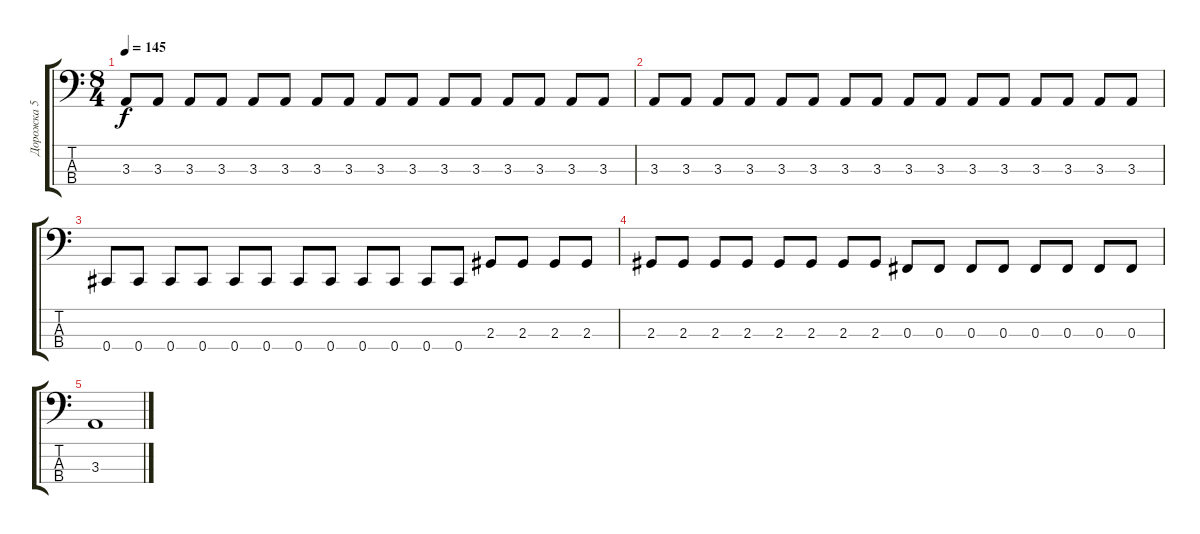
\track ("Дорожка 5" "Дорожка 5") {instrument electricbasspick}
\staff {score tabs}
\tuning (E2 B1 Gb1 Db1) {hide}
\ts (8 4)
\tempo 145
\clef f4
\ks c
3.3.8{dy f} 3.3.8 3.3.8 3.3.8 3.3.8 3.3.8 3.3.8 3.3.8 3.3.8 3.3.8 3.3.8 3.3.8 3.3.8 3.3.8 3.3.8 3.3.8 |
3.3.8 3.3.8 3.3.8 3.3.8 3.3.8 3.3.8 3.3.8 3.3.8 3.3.8 3.3.8 3.3.8 3.3.8 3.3.8 3.3.8 3.3.8 3.3.8 |
0.4.8 0.4.8 0.4.8 0.4.8 0.4.8 0.4.8 0.4.8 0.4.8 0.4.8 0.4.8 0.4.8 0.4.8 2.3.8 2.3.8 2.3.8 2.3.8 |
2.3.8 2.3.8 2.3.8 2.3.8 2.3.8 2.3.8 2.3.8 2.3.8 0.3.8 0.3.8 0.3.8 0.3.8 0.3.8 0.3.8 0.3.8 0.3.8 |
3.3.1
